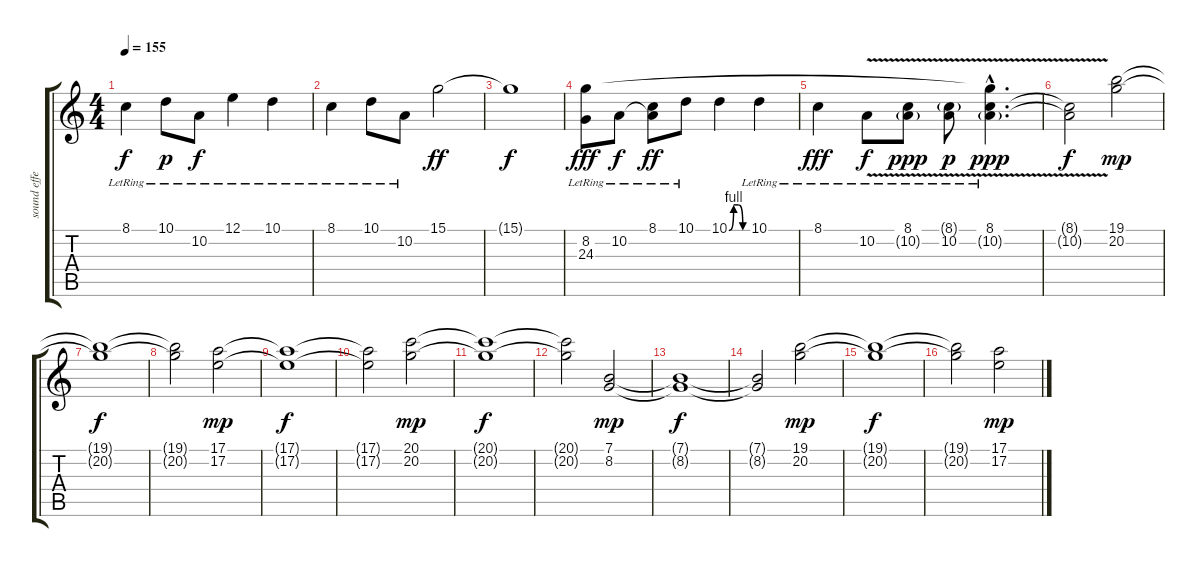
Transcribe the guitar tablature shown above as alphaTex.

\track ("sound effect" "sound effe") {instrument fx7echoes}
\staff {score tabs}
\tuning (E4 B3 G3 D3 A2 E2) {hide}
\ts (4 4)
\tempo 155
\clef g2
\ks c
8.1{lr}.4{dy f} 10.1{lr}.8{dy p} 10.2{lr}.8{dy f} 12.1{lr}.4 10.1{lr}.4 |
8.1{lr}.4 10.1{lr}.8 10.2{lr}.8 15.1.2{dy ff} |
15.1{t}.1{dy f} |
(8.2{lr} 24.3).8{dy fff} 10.2{lr}.8{dy f} (8.1{lr} 10.2{t}).8{dy ff} 10.1{lr}.8 10.1{be (custom 0 0 15 4 30 4 45 0 60 0)}.4 10.1{lr}.4 |
8.1{lr}.4{dy fff} 10.2{v lr}.8{dy f} (8.1{v lr} 10.2{v g}).8{dy ppp} (8.1{v g} 10.2{v lr}).8{dy p} (8.1{v hac lr} 10.2{v g hac} 24.3{hac t}).4{d dy ppp} |
(8.1{t} 10.2{t}).2{dy f} (19.1 20.2).2{dy mp} |
(19.1{t} 20.2{t}).1{dy f} |
(19.1{t} 20.2{t}).2 (17.1 17.2).2{dy mp} |
(17.1{t} 17.2{t}).1{dy f} |
(17.1{t} 17.2{t}).2 (20.1 20.2).2{dy mp} |
(20.1{t} 20.2{t}).1{dy f} |
(20.1{t} 20.2{t}).2 (7.1 8.2).2{dy mp} |
(7.1{t} 8.2{t}).1{dy f} |
(7.1{t} 8.2{t}).2 (19.1 20.2).2{dy mp} |
(19.1{t} 20.2{t}).1{dy f} |
(19.1{t} 20.2{t}).2 (17.1 17.2).2{dy mp}
